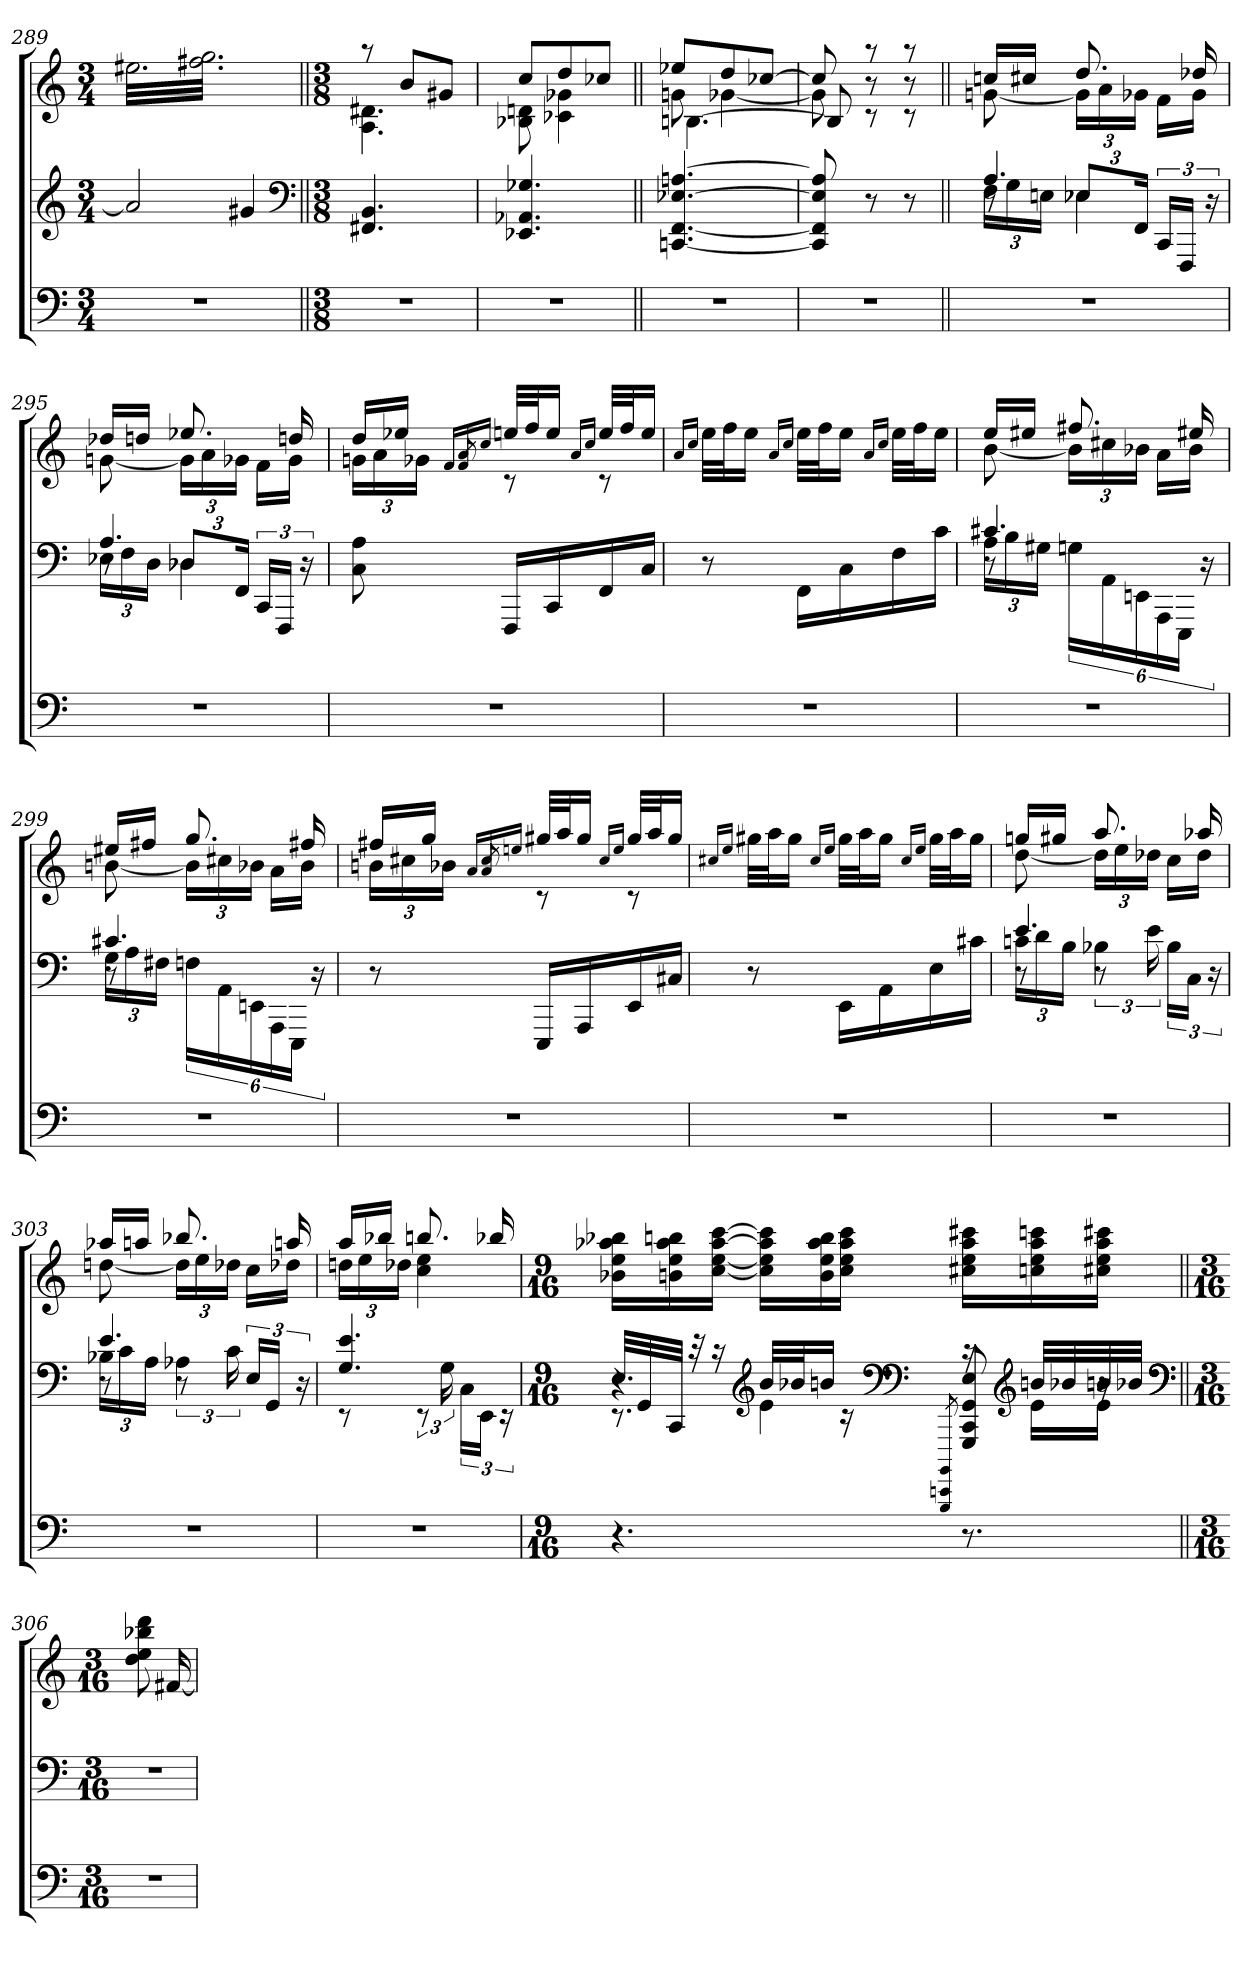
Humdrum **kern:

**kern	**kern	**kern
*part3	*part2	*part1
*staff3	*staff2	*staff1
*clefF4	*clefG2	*clefG2
*k[]	*k[]	*k[]
*M3/4	*M3/4	*M3/4
=289	=289	=289
*	*	*tremolo
2.r	2a]	32ee#XLLL
.	.	32ff# 32gg#
.	.	32ee#X
.	.	32ff# 32gg#
.	.	32ee#X
.	.	32ff# 32gg#
.	.	32ee#X
.	.	32ff# 32gg#
.	.	32ee#X
.	.	32ff# 32gg#
.	.	32ee#X
.	.	32ff# 32gg#
.	.	32ee#X
.	.	32ff# 32gg#
.	.	32ee#X
.	.	32ff# 32gg#
.	4g#X	32ee#X
.	.	32ff# 32gg#
.	.	32ee#X
.	.	32ff# 32gg#
.	.	32ee#X
.	.	32ff# 32gg#
.	.	32ee#X
.	.	32ff# 32gg#JJJ
*	*	*Xtremolo
*	*clefF4	*
=290||	=290||	=290||
*M3/8	*M3/8	*M3/8
*	*	*^
4.r	4.FF#X 4.BB	8raa	4.A 4.d#X
.	.	.	.
.	.	.	.
.	.	.	.
.	.	8bL	.
.	.	.	.
.	.	.	.
.	.	.	.
.	.	8g#XJ	.
.	.	.	.
.	.	.	.
.	.	.	.
=291	=291	=291	=291
4.r	4.EE-X 4.AA-X 4.G-X	8ccL	8B-X 8dn
.	.	8dd	4c-X 4g-X
.	.	8cc-XJ	.
=292||	=292||	=292||	=292||
*	*	*	*^
4.r	[4.CCn [4.FF [4.E-X [4.An	8ee-XL	8gn	[4.Bn\
.	.	8dd	[4g-X	.
.	.	[8cc-XJ	.	.
=293	=293	=293	=293	=293
4.r	8CC] 8FF] 8E-] 8A]	8cc-]	8g-]	8B/]
.	8r	8raa	8rc	8r
.	8r	8raa	8rc	8r
*	*	*	*v	*v
=294||	=294||	=294||	=294||
*	*^	*	*
*	*	*^	*	*
4.r	4.A	24FLL	8r	16ccnLL	[8gn
.	.	24G	.	.	.
.	.	.	.	16cc#XJJ	.
.	.	24EnJJ	.	.	.
.	.	4E-X	12E-X/L	8.dd	24gLL]
.	.	.	.	.	24a
.	.	.	24FF/Jk	.	24g-XJJ
.	.	.	24CC/LL	.	16fLL
.	.	.	24FFF/JJ	.	.
.	.	.	.	16dd-X	16g-JJ
.	.	.	24r	.	.
=295	=295	=295	=295	=295	=295
4.r	4.A	24E-XLL	8r	16dd-XLL	[8gn
.	.	24F	.	.	.
.	.	.	.	16ddnJJ	.
.	.	24DJJ	.	.	.
.	.	4D-X	12D-X/L	8.ee-X	24gLL]
.	.	.	.	.	24a
.	.	.	24FF/Jk	.	24g-XJJ
.	.	.	24CC/LL	.	16fLL
.	.	.	24FFF/JJ	.	.
.	.	.	.	16ddn	16g-JJ
.	.	.	24r	.	.
*	*v	*v	*v	*	*
=296	=296	=296	=296
4.r	8C 8A	16ddLL	24gnLL
.	.	.	24a
.	.	16ee-XJJ	.
.	.	.	24g-XJJ
.	.	16qqf/LL	.
.	.	16qqa/	.
.	.	16qqcc/JJ	8qf
.	16FFFLL	32eenLLL	8rc
.	.	32ffJ	.
.	16CC	16eeJJ	.
.	.	16qqa/LL	.
.	.	16qqcc/JJ	.
.	16FF	32eeLLL	8rc
.	.	32ffJ	.
.	16CJJ	16eeJJ	.
*	*	*v	*v
=297	=297	=297
.	.	16qqa/LL
.	.	16qqcc/JJ
4.r	8r	32eeLLL
.	.	32ffJ
.	.	16eeJJ
.	.	16qqa/LL
.	.	16qqcc/JJ
.	16FFLL	32eeLLL
.	.	32ffJ
.	16C	16eeJJ
.	.	16qqa/LL
.	.	16qqcc/JJ
.	16F	32eeLLL
.	.	32ffJ
.	16cJJ	16eeJJ
=298	=298	=298
*	*^	*^
*	*	*^	*	*
4.r	4.c#X	24ALL	8r	16eeLL	[8b
.	.	24B	.	.	.
.	.	.	.	16ee#XJJ	.
.	.	24G#XJJ	.	.	.
.	.	4Gn	24G\LL	8.ff#X	24bLL]
.	.	.	24AA\	.	24cc#X
.	.	.	24EEn\	.	24b-XJJ
.	.	.	24AAA\	.	16aLL
.	.	.	24EEE\JJ	.	.
.	.	.	.	16ee#X	16b-JJ
.	.	.	24r	.	.
=299	=299	=299	=299	=299	=299
4.r	4.c#X	24GLL	8r	16ee#XLL	[8bn
.	.	24A	.	.	.
.	.	.	.	16ff#XJJ	.
.	.	24F#XJJ	.	.	.
.	.	4Fn	24F\LL	8.gg	24bLL]
.	.	.	24AA\	.	24cc#X
.	.	.	24EEn\	.	24b-XJJ
.	.	.	24AAA\	.	16aLL
.	.	.	24EEE\JJ	.	.
.	.	.	.	16ff#X	16b-JJ
.	.	.	24r	.	.
*	*v	*v	*v	*	*
=300	=300	=300	=300
4.r	8r	16ff#XLL	24bnLL
.	.	.	24cc#X
.	.	16ggJJ	.
.	.	.	24b-XJJ
.	.	16qqa/LL	.
.	.	16qqcc#/	.
.	.	16qqeen/JJ	8qa
.	16EEELL	32gg#XLLL	8rc
.	.	32aaJ	.
.	16AAA	16gg#JJ	.
.	.	16qqcc#/LL	.
.	.	16qqee/JJ	.
.	16EE	32gg#LLL	8rc
.	.	32aaJ	.
.	16C#XJJ	16gg#JJ	.
*	*	*v	*v
=301	=301	=301
.	.	16qqcc#X/LL
.	.	16qqee/JJ
4.r	8r	32gg#XLLL
.	.	32aaJ
.	.	16gg#JJ
.	.	16qqcc#/LL
.	.	16qqee/JJ
.	16EELL	32gg#LLL
.	.	32aaJ
.	16AA	16gg#JJ
.	.	16qqcc#/LL
.	.	16qqee/JJ
.	16E	32gg#LLL
.	.	32aaJ
.	16c#XJJ	16gg#JJ
=302	=302	=302
*	*^	*^
*	*	*^	*	*
4.r	4.e	24cnLL	8r	16ggnLL	[8dd
.	.	24d	.	.	.
.	.	.	.	16gg#XJJ	.
.	.	24BJJ	.	.	.
.	.	4B-X	12r	8.aa	24ddLL]
.	.	.	.	.	24ee
.	.	.	24e\	.	24dd-XJJ
.	.	.	24B-\LL	.	16ccLL
.	.	.	24C\JJ	.	.
.	.	.	.	16aa-X	16dd-JJ
.	.	.	24r	.	.
=303	=303	=303	=303	=303	=303
4.r	4.e	24B-XLL	8r	16aa-XLL	[8ddn
.	.	24c	.	.	.
.	.	.	.	16aanJJ	.
.	.	24AJJ	.	.	.
.	.	4A-X	12r	8.bb-X	24ddLL]
.	.	.	.	.	24ee
.	.	.	24c\	.	24dd-XJJ
.	.	.	24E/LL	.	16ccLL
.	.	.	24GG/JJ	.	.
.	.	.	.	16aan	16dd-XJJ
.	.	.	24r	.	.
*	*	*v	*v	*	*
=304	=304	=304	=304	=304
4.r	4.G 4.e	8rEE	16aaLL	24ddnLL
.	.	.	.	24ee
.	.	.	16bb-XJJ	.
.	.	.	.	24dd-XJJ
.	.	12rEE	8.bbn	4cc 4ee
.	.	24G	.	.
.	.	24CLL	.	.
.	.	24EEJJ	.	.
.	.	.	16bb-X	.
.	.	24rEE	.	.
*	*v	*v	*	*
*	*	*v	*v
=305	=305	=305
*M9/16	*M9/16	*M9/16
*	*^	*
*	*	*^	*
4.r	32ELLL	8.rEE	4.r	16b-X 16ee 16aa-X 16bb-XLL
.	32GG	.	.	.
.	32CCJJJ	.	.	16bn 16ee 16aa- 16bbn
.	32rc	.	.	.
.	16rc	.	.	[16cc [16ee [16aa- [16cccJJ
*	*clefG2	*	*	*
.	32bLLL	4e	.	16cc] 16ee] 16aa-] 16ccc]LL
.	32b-XJ	.	.	.
.	16bnJJ	.	.	16b 16ee 16aa- 16bb
.	16rc	.	.	16cc 16ee 16aa- 16cccJJ
.	.	.	8qGGG/ 8qCCn/ 8qGG/	.
*	*clefF4	*	*	*
8.r	16rc	.	8GGG]/ 8CC]/ 8GG]/ 8E/	16cc#X 16ee 16aa- 16ccc#XLL
*	*clefG2	*	*	*
.	32bnLLL	16eLL	.	16ccn 16ee 16aa- 16cccn
.	32b-X	.	.	.
.	32bn	16eJJ	16r	16cc#X 16ee 16aa- 16ccc#XJJ
.	32b-XJJJ	.	.	.
*	*v	*v	*v	*
*	*clefF4	*
=306||	=306||	=306||
*M3/16	*M3/16	*M3/16
8.r	8.r	8dd 8ee 8bb-X 8ddd
.	.	[16f#X
=	=	=
*-	*-	*-
